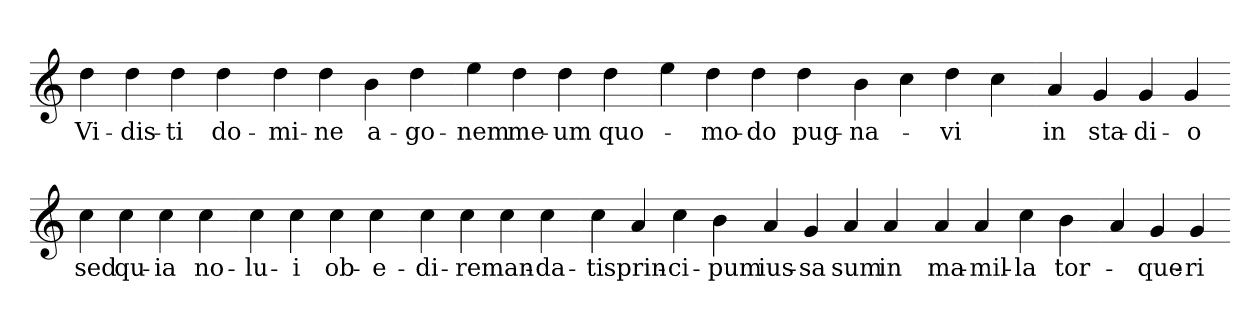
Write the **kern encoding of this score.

**kern	**text
*part1	*part1
*staff1	*staff1
*clefG2	*
=	=
4dd	Vi-
4dd	dis-
4dd	ti
4dd	do-
=-	=-
4dd	mi-
4dd	ne
4b	a-
4dd	go-
=-	=-
4ee	nem
4dd	me-
4dd	um
4dd	quo-
=-	=-
4ee	.
4dd	mo-
4dd	do
4dd	pug-
=-	=-
4b	na-
4cc	.
4dd	vi
4cc	.
=-	=-
4a	in
4g	sta-
4g	di-
4g	o
=-	=-
4cc	sed
4cc	qu-
4cc	ia
4cc	no-
=-	=-
4cc	lu-
4cc	i
4cc	ob-
4cc	e-
=-	=-
4cc	di-
4cc	re
4cc	man-
4cc	da-
=-	=-
4cc	tis
4a	prin-
4cc	ci-
4b	pum
=-	=-
4a	ius-
4g	sa
4a	sum
4a	in
=-	=-
4a	ma-
4a	mil-
4cc	la
4b	tor-
=-	=-
4a	.
4g	que-
4g	ri
=-	=-
*-	*-
